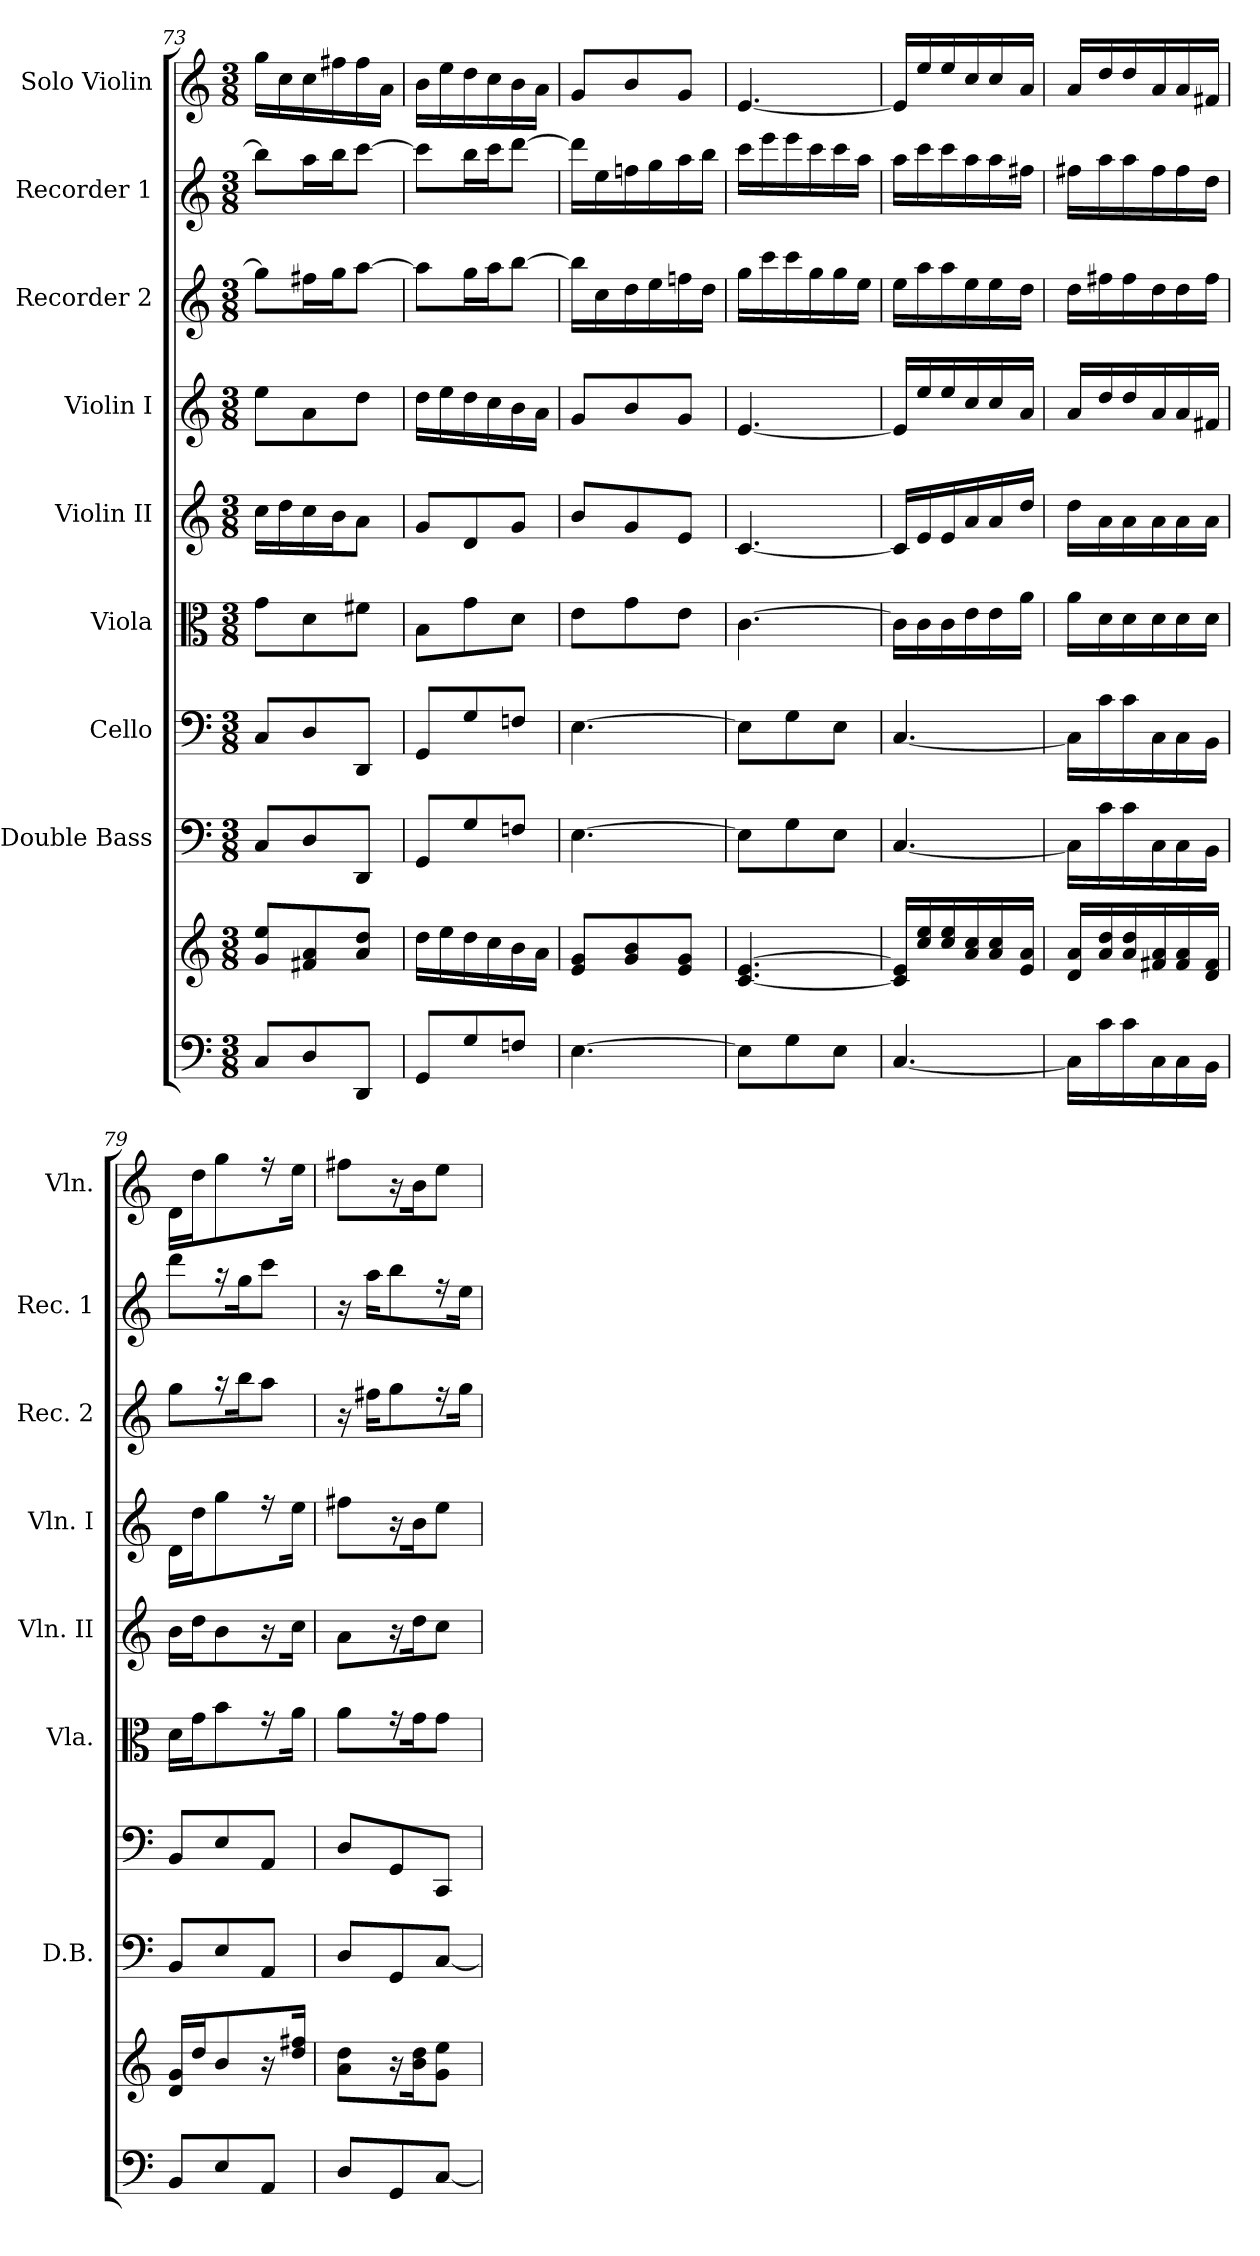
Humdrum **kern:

**kern	**kern	**kern	**kern	**kern	**kern	**kern	**kern	**kern	**kern
*part9	*part9	*part8	*part7	*part6	*part5	*part4	*part3	*part2	*part1
*staff10	*staff9	*staff8	*staff7	*staff6	*staff5	*staff4	*staff3	*staff2	*staff1
*	*	*I"Double Bass	*I"Cello	*I"Viola	*I"Violin II	*I"Violin I	*I"Recorder 2	*I"Recorder 1	*I"Solo Violin
*	*	*I'D.B.	*	*I'Vla.	*I'Vln. II	*I'Vln. I	*I'Rec. 2	*I'Rec. 1	*I'Vln.
*clefF4	*clefG2	*clefF4	*clefF4	*clefC3	*clefG2	*clefG2	*clefG2	*clefG2	*clefG2
*	*	*ITrd7c12	*	*	*	*	*	*	*
*M3/8	*M3/8	*M3/8	*M3/8	*M3/8	*M3/8	*M3/8	*M3/8	*M3/8	*M3/8
=73	=73	=73	=73	=73	=73	=73	=73	=73	=73
8C/L	8g/ 8ee/L	8CC/L	8C/L	8g\L	16cc\LL	8ee\L	8gg\L]	8bb\L]	16gg\LL
.	.	.	.	.	16dd\	.	.	.	16cc\
8D/	8f#/ 8a/	8DD/	8D/	8d\	16cc\	8a\	16ff#\L	16aa\L	16cc\
.	.	.	.	.	16b\J	.	16gg\J	16bb\J	16ff#\
8DD/J	8a/ 8dd/J	8DDD/J	8DD/J	8f#\J	8a\J	8dd\J	[8aa\J	[8ccc\J	16ff#\
.	.	.	.	.	.	.	.	.	16a\JJ
=74	=74	=74	=74	=74	=74	=74	=74	=74	=74
8GG/L	16dd\LL	8GGG/L	8GG/L	8B\L	8g/L	16dd\LL	8aa\L]	8ccc\L]	16b\LL
.	16ee\	.	.	.	.	16ee\	.	.	16ee\
8G/	16dd\	8GG/	8G/	8g\	8d/	16dd\	16gg\L	16bb\L	16dd\
.	16cc\	.	.	.	.	16cc\	16aa\J	16ccc\J	16cc\
8Fn/J	16b\	8FFn/J	8Fn/J	8d\J	8g/J	16b\	[8bb\J	[8ddd\J	16b\
.	16a\JJ	.	.	.	.	16a\JJ	.	.	16a\JJ
=75	=75	=75	=75	=75	=75	=75	=75	=75	=75
[4.E\	8e/ 8g/L	[4.EE\	[4.E\	8e\L	8b/L	8g/L	16bb\LL]	16ddd\LL]	8g/L
.	.	.	.	.	.	.	16cc\	16ee\	.
.	8g/ 8b/	.	.	8g\	8g/	8b/	16dd\	16ffn\	8b/
.	.	.	.	.	.	.	16ee\	16gg\	.
.	8e/ 8g/J	.	.	8e\J	8e/J	8g/J	16ffn\	16aa\	8g/J
.	.	.	.	.	.	.	16dd\JJ	16bb\JJ	.
=76	=76	=76	=76	=76	=76	=76	=76	=76	=76
8E\L]	[4.c/ [4.e/	8EE\L]	8E\L]	[4.c\	[4.c/	[4.e/	16gg\LL	16ccc\LL	[4.e/
.	.	.	.	.	.	.	16ccc\	16eee\	.
8G\	.	8GG\	8G\	.	.	.	16ccc\	16eee\	.
.	.	.	.	.	.	.	16gg\	16ccc\	.
8E\J	.	8EE\J	8E\J	.	.	.	16gg\	16ccc\	.
.	.	.	.	.	.	.	16ee\JJ	16aa\JJ	.
=77	=77	=77	=77	=77	=77	=77	=77	=77	=77
[4.C/	16c]/ 16e]/LL	[4.CC/	[4.C/	16c\LL]	16c/LL]	16e/LL]	16ee\LL	16aa\LL	16e/LL]
.	16cc/ 16ee/	.	.	16c\	16e/	16ee/	16aa\	16ccc\	16ee/
.	16cc/ 16ee/	.	.	16c\	16e/	16ee/	16aa\	16ccc\	16ee/
.	16a/ 16cc/	.	.	16e\	16a/	16cc/	16ee\	16aa\	16cc/
.	16a/ 16cc/	.	.	16e\	16a/	16cc/	16ee\	16aa\	16cc/
.	16e/ 16a/JJ	.	.	16a\JJ	16dd/JJ	16a/JJ	16dd\JJ	16ff#\JJ	16a/JJ
=78	=78	=78	=78	=78	=78	=78	=78	=78	=78
16C\LL]	16d/ 16a/LL	16CC\LL]	16C\LL]	16a\LL	16dd\LL	16a/LL	16dd\LL	16ff#\LL	16a/LL
16c\	16a/ 16dd/	16C\	16c\	16d\	16a\	16dd/	16ff#\	16aa\	16dd/
16c\	16a/ 16dd/	16C\	16c\	16d\	16a\	16dd/	16ff#\	16aa\	16dd/
16C\	16f#/ 16a/	16CC\	16C\	16d\	16a\	16a/	16dd\	16ff#\	16a/
16C\	16f#/ 16a/	16CC\	16C\	16d\	16a\	16a/	16dd\	16ff#\	16a/
16BB\JJ	16d/ 16f#/JJ	16BBB\JJ	16BB\JJ	16d\JJ	16a\JJ	16f#/JJ	16ff#\JJ	16dd\JJ	16f#/JJ
=79	=79	=79	=79	=79	=79	=79	=79	=79	=79
8BB/L	16d/ 16g/LL	8BBB/L	8BB/L	16d\LL	16b\LL	16d\LL	8gg\L	8ddd\L	16d\LL
.	16dd/J	.	.	16g\J	16dd\J	16dd\J	.	.	16dd\J
8E/	8b/	8EE/	8E/	8b\	8b\	8gg\	16r	16r	8gg\
.	.	.	.	.	.	.	16bb\k	16gg\k	.
8AA/J	16r	8AAA/J	8AA/J	16r	16r	16r	8aa\J	8ccc\J	16r
.	16dd/ 16ff#/Jk	.	.	16a\Jk	16cc\Jk	16ee\Jk	.	.	16ee\Jk
=80	=80	=80	=80	=80	=80	=80	=80	=80	=80
8D/L	8a\ 8dd\L	8DD/L	8D/L	8a\L	8a\L	8ff#\L	16r	16r	8ff#\L
.	.	.	.	.	.	.	16ff#\KL	16aa\KL	.
8GG/	16r	8GGG/	8GG/	16r	16r	16r	8gg\	8bb\	16r
.	16b\ 16dd\k	.	.	16g\k	16dd\k	16b\k	.	.	16b\k
[8C/J	8g\ 8ee\J	[8CC/J	8CC/J	8g\J	8cc\J	8ee\J	16r	16r	8ee\J
.	.	.	.	.	.	.	16gg\Jk	16ee\Jk	.
=	=	=	=	=	=	=	=	=	=
*-	*-	*-	*-	*-	*-	*-	*-	*-	*-
